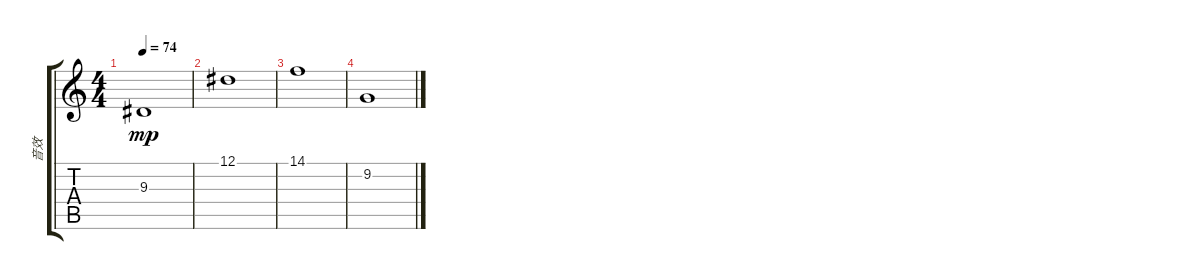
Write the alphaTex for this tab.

\track ("音效" "音效") {instrument pad6metallic}
\staff {score tabs}
\tuning (Eb4 Bb3 Gb3 Db3 Ab2 Eb2) {hide}
\ts (4 4)
\tempo 74
\clef g2
\ks c
9.3.1{dy mp} |
12.1.1 |
14.1.1 |
9.2.1
